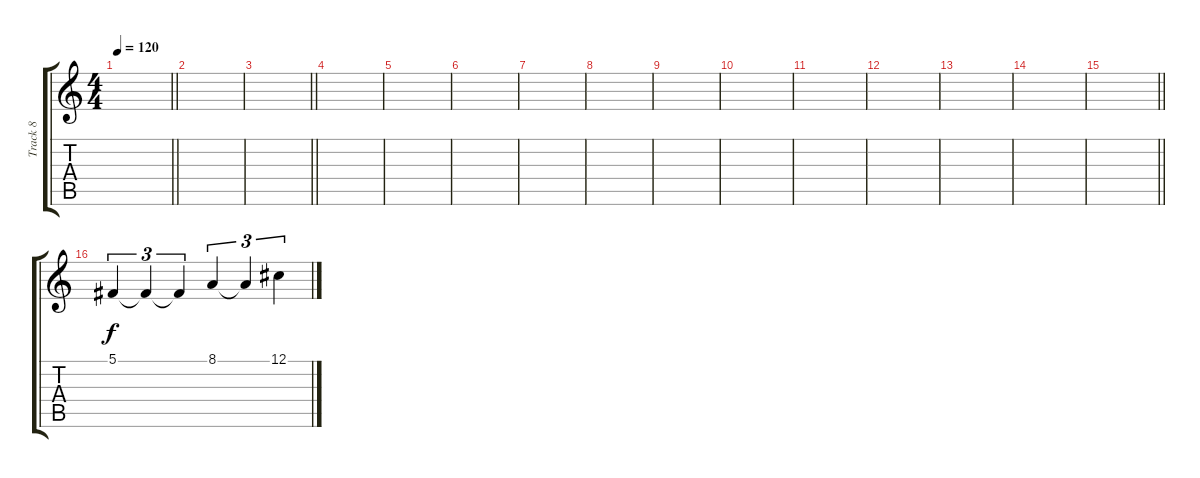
\track ("Track 8" "Track 8") {instrument flute}
\staff {score tabs}
\tuning (Db4 Ab3 E3 B2 Gb2 B1) {hide}
\ts (4 4)
\tempo 120
\clef g2
\barLineRight lightlight
\ks c
|
|
\barLineRight lightlight
|
\section ("" " ")
|
|
|
|
|
|
|
|
|
|
|
\barLineRight lightlight
|
\section ("" " ")
5.1.4{tu (3 2)} 5.1{t}.4{tu (3 2)} 5.1{t}.4{tu (3 2)} 8.1.4{tu (3 2)} 8.1{t}.4{tu (3 2)} 12.1.4{tu (3 2)}
